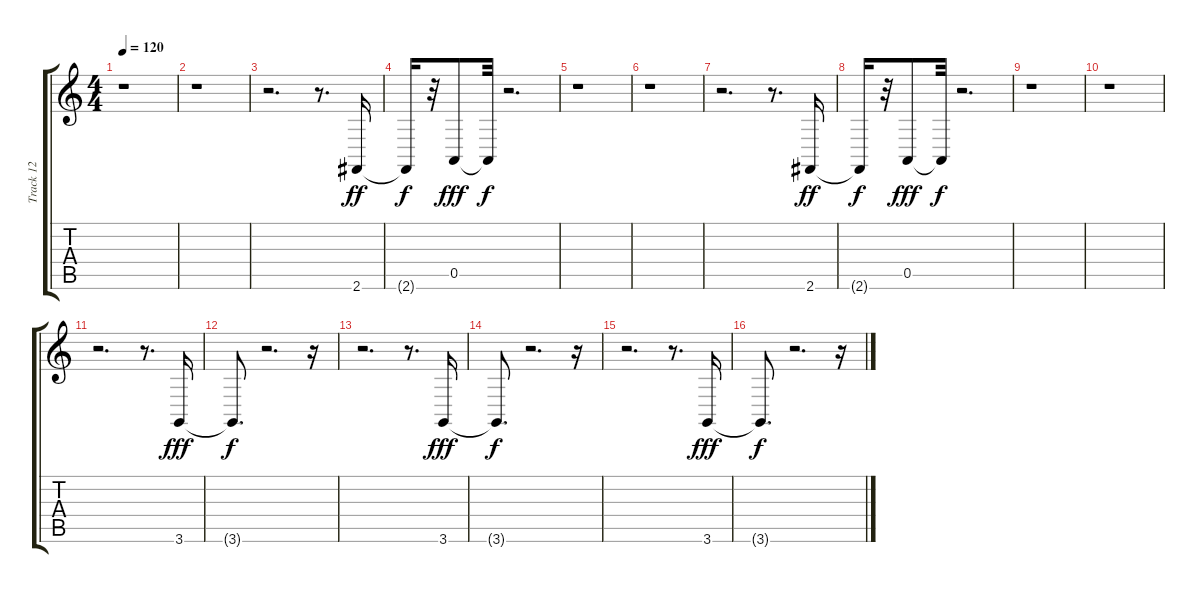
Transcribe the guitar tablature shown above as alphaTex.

\track ("Track 12" "Track 12") {instrument timpani}
\staff {score tabs}
\tuning (E4 B3 G3 D3 A2 E2) {hide}
\ts (4 4)
\tempo 120
\clef g2
\ks c
r.1{dy ff} |
r.1 |
r.2{d} r.8{d} 2.6.16 |
2.6{t}.16{dy f} r.32 0.5.8{dy fff} 0.5{t}.32{dy f} r.2{d} |
r.1 |
r.1 |
r.2{d} r.8{d} 2.6.16{dy ff} |
2.6{t}.16{dy f} r.32 0.5.8{dy fff} 0.5{t}.32{dy f} r.2{d} |
r.1 |
r.1 |
r.2{d} r.8{d} 3.6.16{dy fff} |
3.6{t}.8{d dy f} r.2{d} r.16 |
r.2{d} r.8{d} 3.6.16{dy fff} |
3.6{t}.8{d dy f} r.2{d} r.16 |
r.2{d} r.8{d} 3.6.16{dy fff} |
3.6{t}.8{d dy f} r.2{d} r.16
